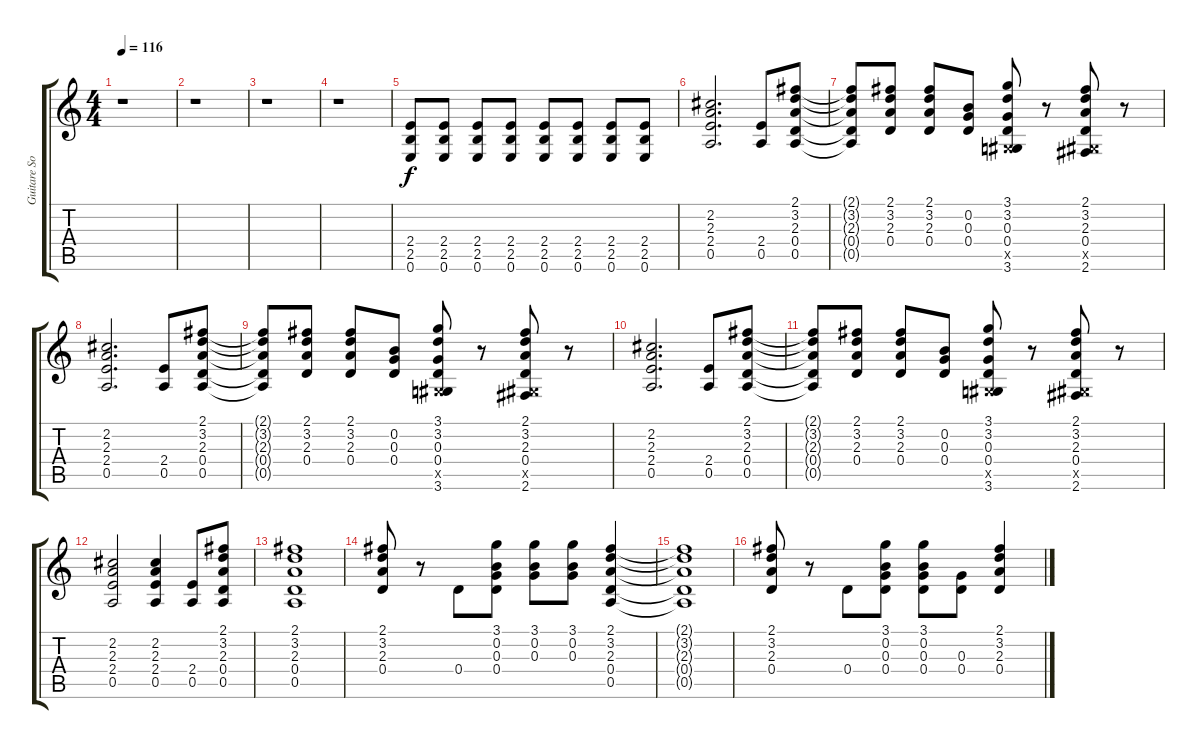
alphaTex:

\track ("Guitare Solo" "Guitare So") {instrument overdrivenguitar}
\staff {score tabs}
\tuning (E4 B3 G3 D3 A2 E2) {hide}
\ts (4 4)
\tempo 116
\clef g2
\ks c
r.1{dy f} |
r.1 |
r.1 |
r.1 |
(2.4 2.5 0.6).8 (2.4 2.5 0.6).8 (2.4 2.5 0.6).8 (2.4 2.5 0.6).8 (2.4 2.5 0.6).8 (2.4 2.5 0.6).8 (2.4 2.5 0.6).8 (2.4 2.5 0.6).8 |
(2.2 2.3 2.4 0.5).2{d} (2.4 0.5).8 (2.1 3.2 2.3 0.4 0.5).8 |
(2.1{t} 3.2{t} 2.3{t} 0.4{t} 0.5{t}).8 (2.1 3.2 2.3 0.4).8 (2.1 3.2 2.3 0.4).8 (0.2 0.3 0.4).8 (3.1 3.2 0.3 0.4 -1.5{x} 3.6).8 r.8 (2.1 3.2 2.3 0.4 -1.5{x} 2.6).8 r.8 |
(2.2 2.3 2.4 0.5).2{d} (2.4 0.5).8 (2.1 3.2 2.3 0.4 0.5).8 |
(2.1{t} 3.2{t} 2.3{t} 0.4{t} 0.5{t}).8 (2.1 3.2 2.3 0.4).8 (2.1 3.2 2.3 0.4).8 (0.2 0.3 0.4).8 (3.1 3.2 0.3 0.4 -1.5{x} 3.6).8 r.8 (2.1 3.2 2.3 0.4 -1.5{x} 2.6).8 r.8 |
(2.2 2.3 2.4 0.5).2{d} (2.4 0.5).8 (2.1 3.2 2.3 0.4 0.5).8 |
(2.1{t} 3.2{t} 2.3{t} 0.4{t} 0.5{t}).8 (2.1 3.2 2.3 0.4).8 (2.1 3.2 2.3 0.4).8 (0.2 0.3 0.4).8 (3.1 3.2 0.3 0.4 -1.5{x} 3.6).8 r.8 (2.1 3.2 2.3 0.4 -1.5{x} 2.6).8 r.8 |
(2.2 2.3 2.4 0.5).2 (2.2 2.3 2.4 0.5).4 (2.4 0.5).8 (2.1 3.2 2.3 0.4 0.5).8 |
(2.1 3.2 2.3 0.4 0.5).1 |
(2.1 3.2 2.3 0.4).8 r.8 0.4.8 (3.1 0.2 0.3 0.4).8 (3.1 0.2 0.3).8 (3.1 0.2 0.3).8 (2.1 3.2 2.3 0.4 0.5).4 |
(2.1{t} 3.2{t} 2.3{t} 0.4{t} 0.5{t}).1 |
(2.1 3.2 2.3 0.4).8 r.8 0.4.8 (3.1 0.2 0.3 0.4).8 (3.1 0.2 0.3 0.4).8 (0.3 0.4).8 (2.1 3.2 2.3 0.4).4
